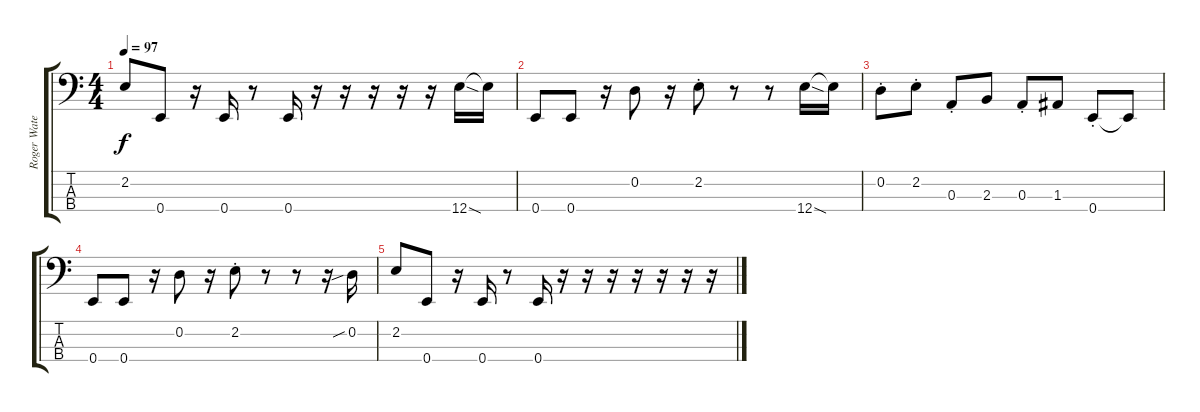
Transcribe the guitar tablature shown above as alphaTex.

\track ("Roger Waters" "Roger Wate") {instrument electricbasspick}
\staff {score tabs}
\tuning (G2 D2 A1 E1) {hide}
\ts (4 4)
\tempo 97
\clef f4
\ks c
2.2.8{dy f} 0.4.8 r.16 0.4.16 r.8 0.4.16 r.16 r.16 r.16 r.16 r.16 12.4{sod}.16 12.4{t}.16 |
0.4.8 0.4.8 r.16 0.2.8 r.16 2.2{st}.8 r.8 r.8 12.4{sod}.16 12.4{t}.16 |
0.2{st}.8 2.2{st}.8 0.3{st}.8 2.3.8 0.3{st}.8 1.3.8 0.4{st}.8 0.4{t}.8 |
0.4.8 0.4.8 r.16 0.2.8 r.16 2.2{st}.8 r.8 r.8 r.16 0.2{sib}.16 |
2.2.8 0.4.8 r.16 0.4.16 r.8 0.4.16 r.16 r.16 r.16 r.16 r.16 r.16 r.16
